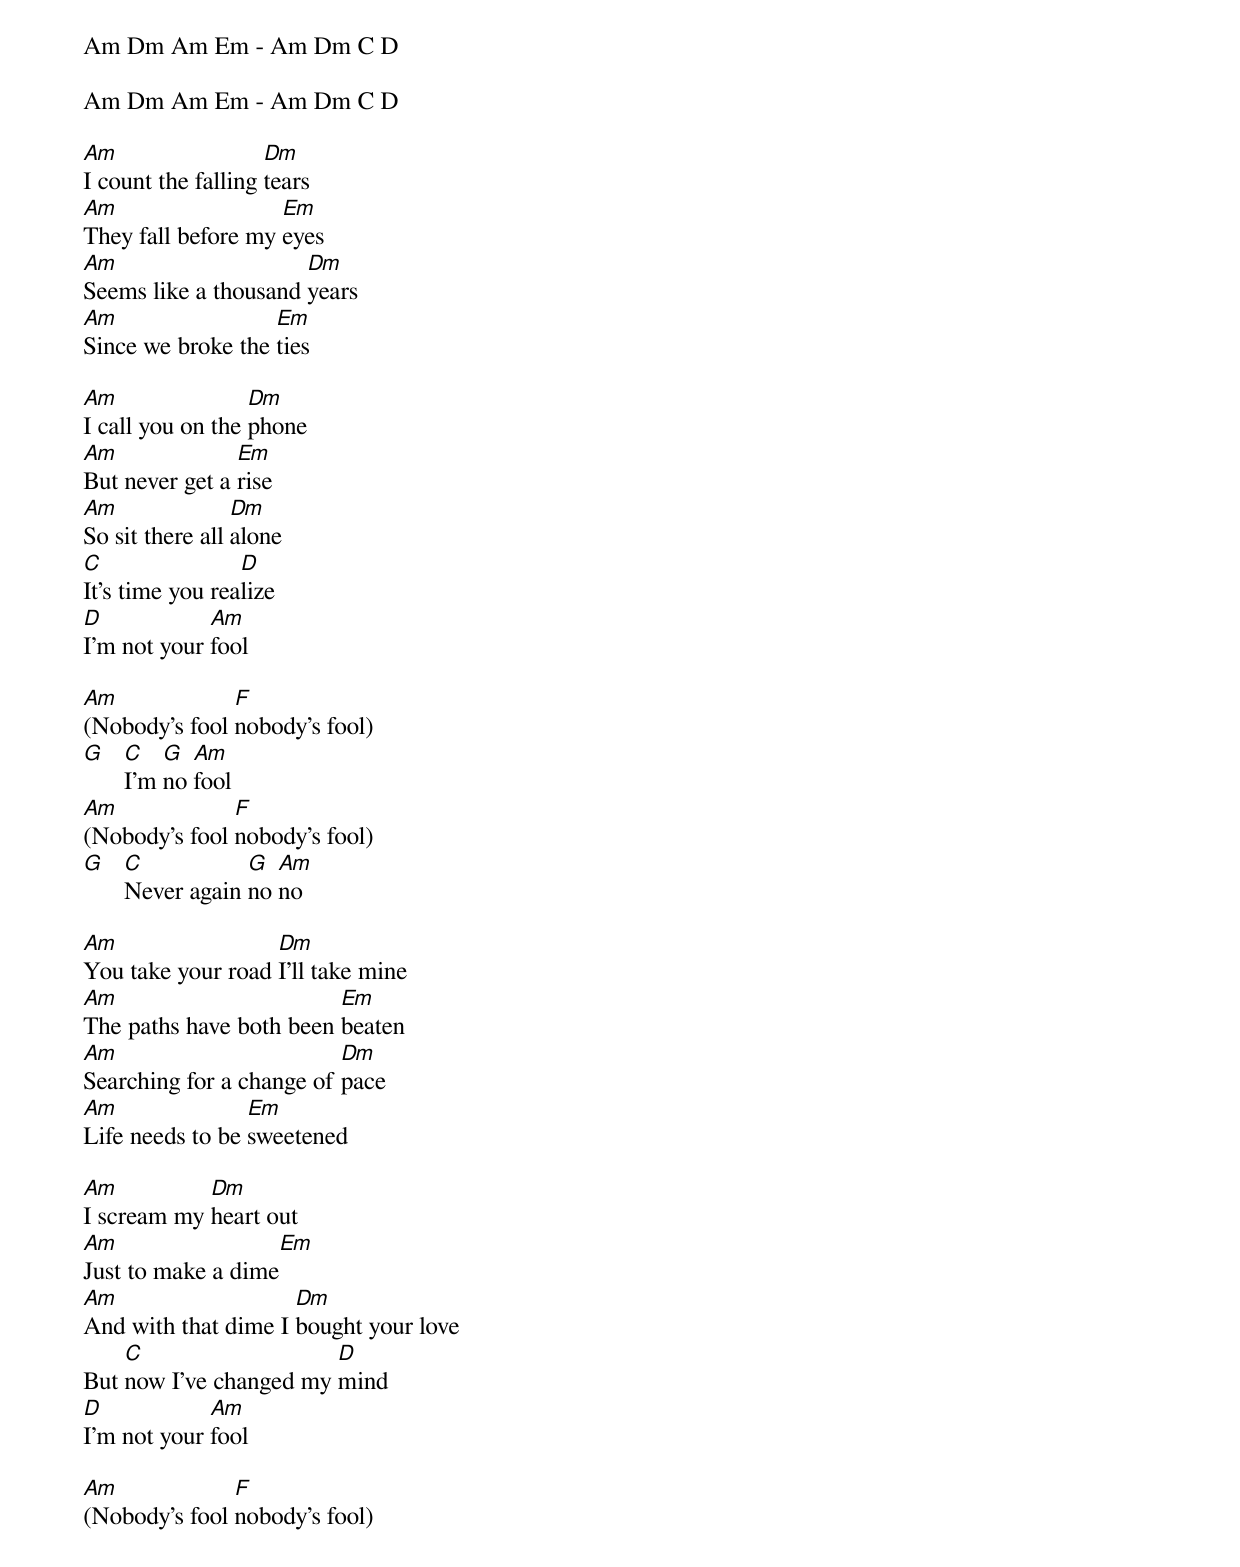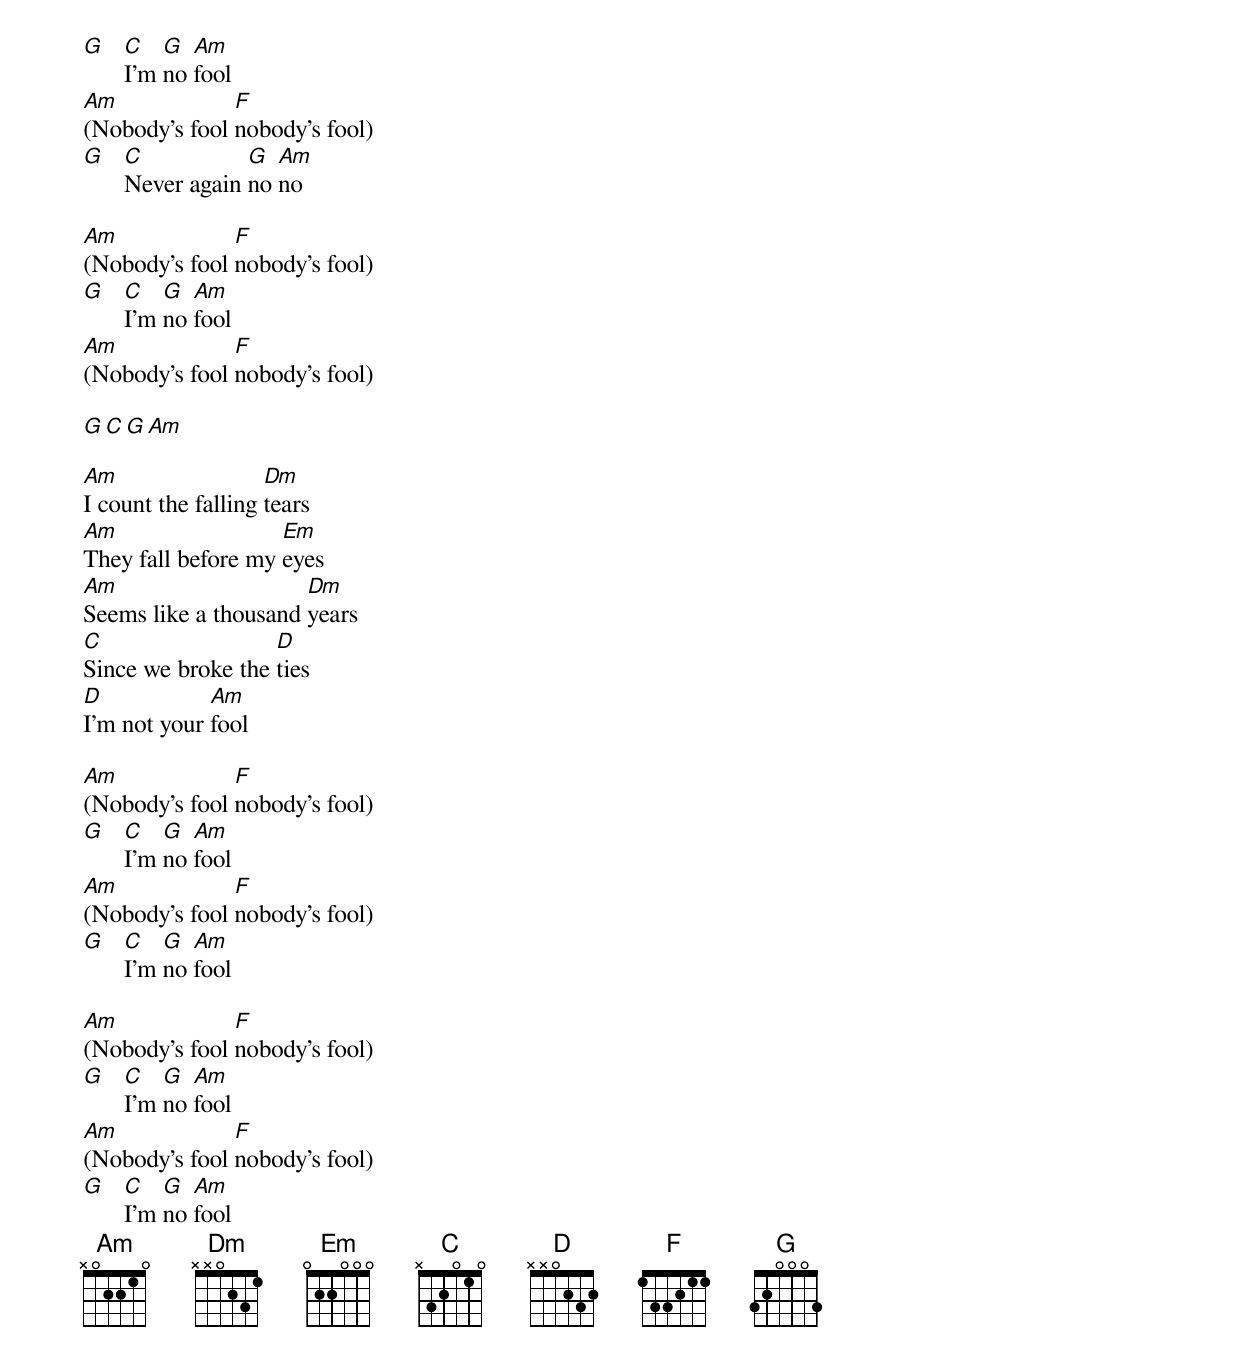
Am Dm Am Em - Am Dm C D

Am Dm Am Em - Am Dm C D

Am                  Dm
I count the falling tears
Am                  Em
They fall before my eyes
Am                    Dm
Seems like a thousand years
Am                 Em
Since we broke the ties

Am                Dm
I call you on the phone
Am              Em
But never get a rise
Am               Dm
So sit there all alone
C                D
It's time you realize
D            Am
I'm not your fool

Am             F
(Nobody's fool nobody's fool)
G  C   G  Am
   I'm no fool
Am             F
(Nobody's fool nobody's fool)
G  C           G  Am
   Never again no no

Am                 Dm
You take your road I'll take mine
Am                       Em
The paths have both been beaten
Am                        Dm
Searching for a change of pace
Am               Em
Life needs to be sweetened

Am          Dm
I scream my heart out
Am                 Em
Just to make a dime
Am                   Dm
And with that dime I bought your love
    C                   D
But now I've changed my mind
D            Am
I'm not your fool

Am             F
(Nobody's fool nobody's fool)
G  C   G  Am
   I'm no fool
Am             F
(Nobody's fool nobody's fool)
G  C           G  Am
   Never again no no

Am             F
(Nobody's fool nobody's fool)
G  C   G  Am
   I'm no fool
Am             F
(Nobody's fool nobody's fool)

G C G  Am

Am                  Dm
I count the falling tears
Am                  Em
They fall before my eyes
Am                    Dm
Seems like a thousand years
C                  D
Since we broke the ties
D            Am
I'm not your fool

Am             F
(Nobody's fool nobody's fool)
G  C   G  Am
   I'm no fool
Am             F
(Nobody's fool nobody's fool)
G  C   G  Am
   I'm no fool

Am             F
(Nobody's fool nobody's fool)
G  C   G  Am
   I'm no fool
Am             F
(Nobody's fool nobody's fool)
G  C   G  Am
   I'm no fool
